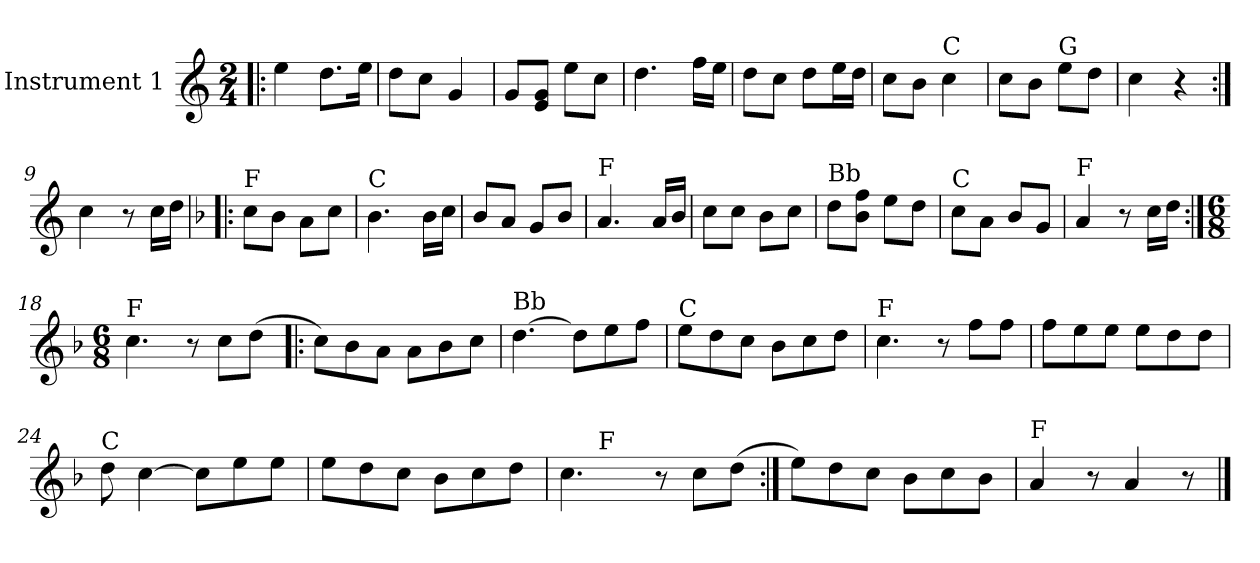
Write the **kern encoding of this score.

**kern
*part1
*staff1
*I"Instrument 1
*clefG2
*k[]
*M2/4
*MM80
=1!|:
4ee\
8.dd\L
16ee\Jk
=2
8dd\L
8cc\J
4g/
=3
8g/L
8e/ 8g/J
8ee\L
8cc\J
=4
4.dd\
16ff\LL
16ee\JJ
!!LO:LB:g=z
=5
8dd\L
8cc\J
8dd\L
16ee\L
16dd\JJ
=6
8cc\L
8b\J
!LO:TX:a:t=C
4cc\
=7
8cc\L
8b\J
!LO:TX:a:t=G
8ee\L
8dd\J
=8
4cc\
4r
!!LO:LB:g=z
=9:|!
4cc\
8r
16cc\LL
16dd\JJ
=10!|:
*k[b-]
*F:
!LO:TX:a:t=F
8cc\L
8b-\J
8a\L
8cc\J
=11
!LO:TX:a:t=C
4.b-\
16b-\LL
16cc\JJ
=12
8b-/L
8a/J
8g/L
8b-/J
!!LO:LB:g=z
=13
!LO:TX:a:t=F
4.a/
16a/LL
16b-/JJ
=14
8cc\L
8cc\J
8b-\L
8cc\J
=15
!LO:TX:a:t=Bb
8dd\L
8b-\ 8ff\J
8ee\L
8dd\J
=16
!LO:TX:a:t=C
8cc\L
8a\J
8b-/L
8g/J
!!LO:LB:g=z
=17
!LO:TX:a:t=F
4a/
8r
16cc\LL
16dd\JJ
=18:|!
*M6/8
!LO:TX:a:t=F
4.cc\
8r
8cc\L
(>8dd\J
=19!|:
8cc\L)
8b-\
8a\J
8a\L
8b-\
8cc\J
=20
!LO:TX:a:t=Bb
[4.dd\
8dd\L]
8ee\
8ff\J
!!LO:LB:g=z
=21
!LO:TX:a:t=C
8ee\L
8dd\
8cc\J
8b-\L
8cc\
8dd\J
=22
!LO:TX:a:t=F
4.cc\
8r
8ff\L
8ff\J
=23
8ff\L
8ee\
8ee\J
8ee\L
8dd\
8dd\J
=24
!LO:TX:a:t=C
8dd\
[4cc\
8cc\L]
8ee\
8ee\J
!!LO:LB:g=z
=25
8ee\L
8dd\
8cc\J
8b-\L
8cc\
8dd\J
=26
*^
4.cc\	8ryy
!	!LO:TX:a:t=F
.	2ryy
8r	.
8cc\L	.
(>8dd\J	8ryy
*v	*v
=27:|!
8ee\L)
8dd\
8cc\J
8b-\L
8cc\
8b-\J
=28
!LO:TX:a:t=F
4a/
8r
4a/
8r
==
*-
